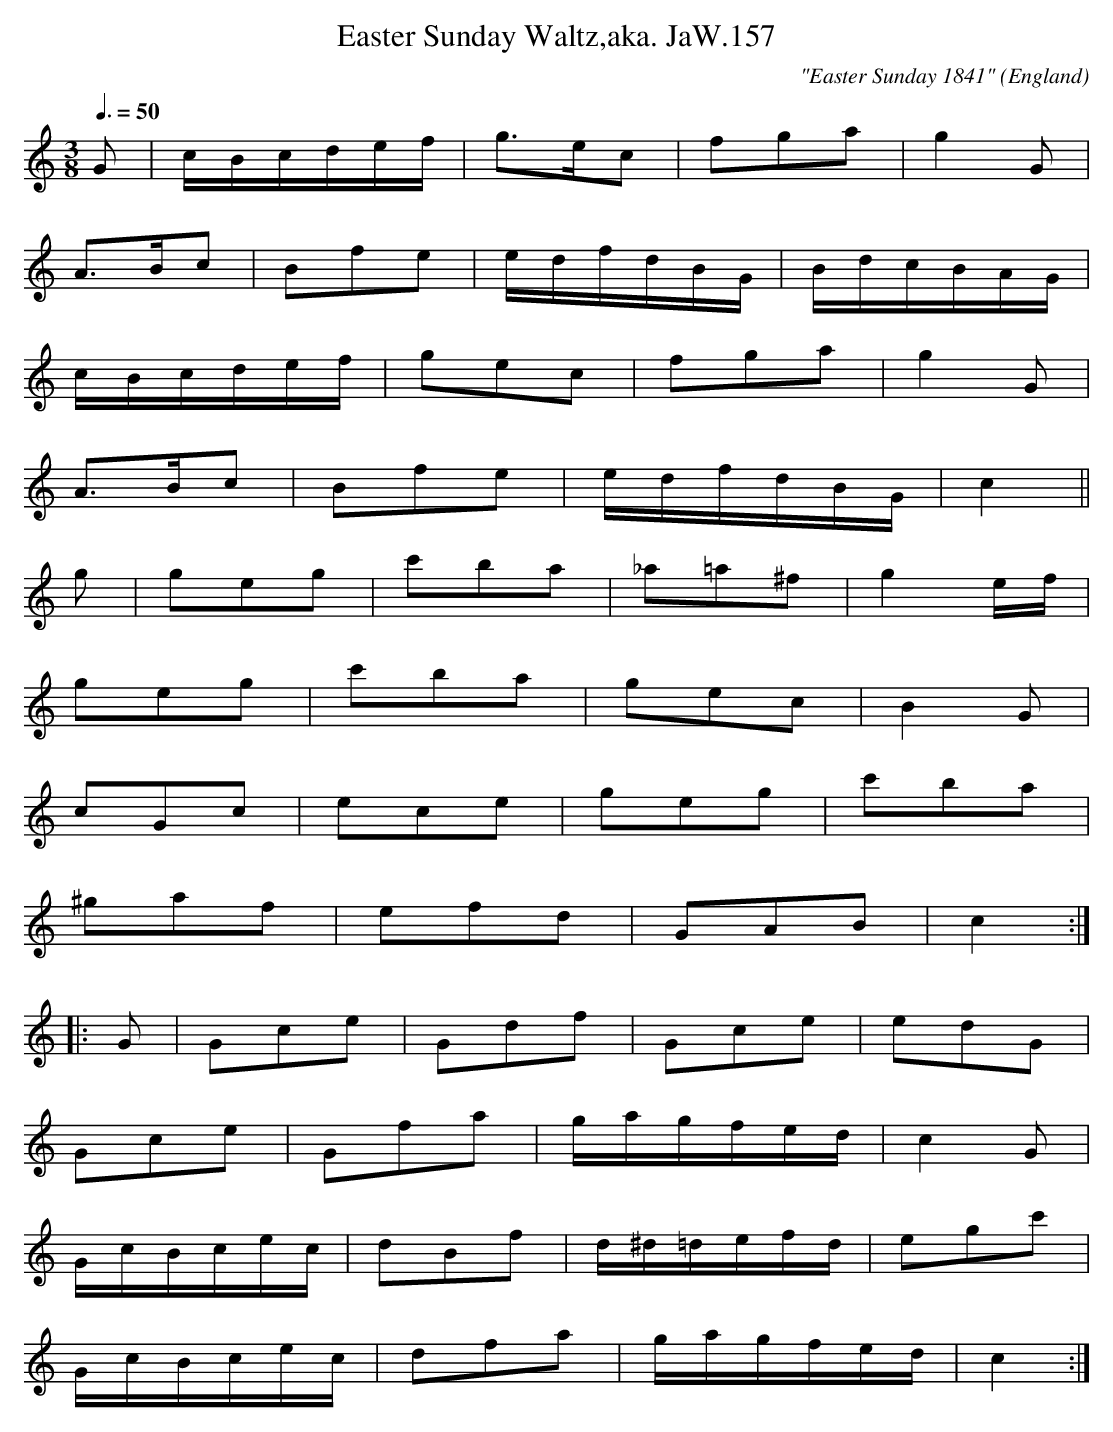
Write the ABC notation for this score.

X:1
T:Easter Sunday Waltz,aka. JaW.157
C:"Easter Sunday 1841"
L:1/16
M:3/8
O:England
Q:3/8=50
K:C
G2|cBcdef|g3ec2|f2g2a2|g4G2|!
A3Bc2|B2f2e2|edfdBG|BdcBAG|!
cBcdef|g2e2c2|f2g2a2|g4G2|!
A3Bc2|B2f2e2|edfdBG|c4||!
g2|g2e2g2|c'2b2a2|_a2=a2^f2|g4ef|!
g2e2g2|c'2b2a2|g2e2c2|B4G2|!
c2G2c2|e2c2e2|g2e2g2|c'2b2a2|!
^g2a2f2|e2f2d2|G2A2B2|c4:|!
|:G2|G2c2e2|G2d2f2|G2c2e2|e2d2G2|!
G2c2e2|G2f2a2|gagfed|c4G2|!
GcBcec|d2B2f2|d^d=defd|e2g2c'2|!
GcBcec|d2f2a2|gagfed|c4:|
